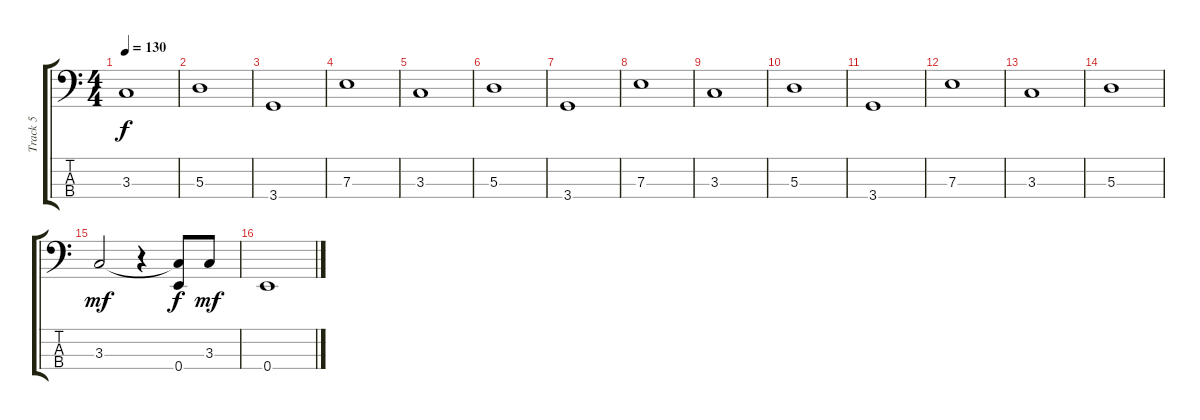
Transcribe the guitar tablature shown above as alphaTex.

\track ("Track 5" "Track 5") {instrument electricbassfinger}
\staff {score tabs}
\tuning (G2 D2 A1 E1) {hide}
\ts (4 4)
\tempo 130
\clef f4
\ks c
3.3.1{dy f} |
5.3.1 |
3.4.1 |
7.3.1 |
3.3.1 |
5.3.1 |
3.4.1 |
7.3.1 |
3.3.1 |
5.3.1 |
3.4.1 |
7.3.1 |
3.3.1 |
5.3.1 |
3.3.2{dy mf} r.4 (3.3{t} 0.4).8{dy f} 3.3.8{dy mf} |
0.4.1
